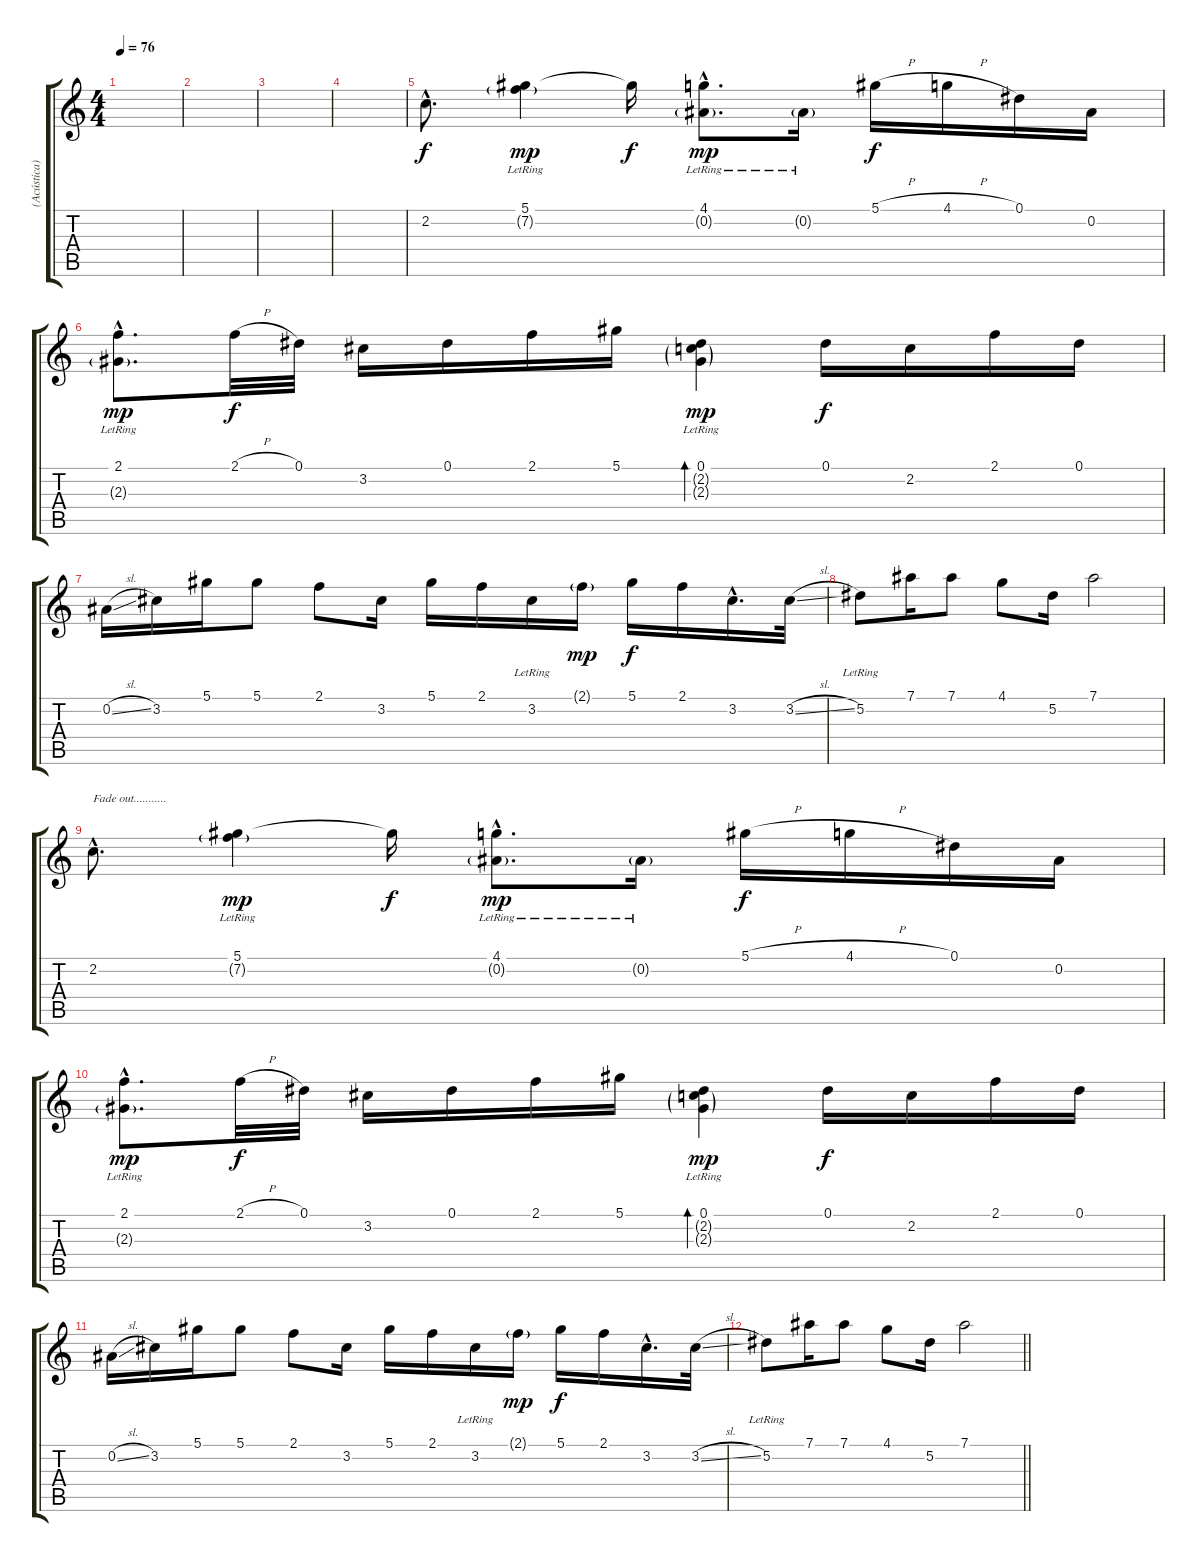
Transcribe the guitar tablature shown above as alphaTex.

\track ("(Acústica)" "(Acústica)") {instrument acousticguitarsteel}
\staff {score tabs}
\tuning (Eb4 Bb3 Gb3 Db3 Ab2 Eb2) {hide}
\ts (4 4)
\tempo 76
\clef g2
\ks c
|
|
|
|
2.2{hac}.8{d volume 14} (5.1 7.2{g lr}).4{dy mp} 5.1{t}.16{dy f} (4.1{hac} 0.2{g hac lr}).8{d dy mp} 0.2{g lr}.16 5.1{h}.16{dy f} 4.1{h}.16 0.1.16 0.2.16 |
(2.1{hac} 2.3{g hac lr}).8{d dy mp} 2.1{h}.32{dy f} 0.1.32 3.2.16 0.1.16 2.1.16 5.1.16 (0.1 2.2{g lr} 2.3{g lr}).4{bd 60 dy mp} 0.1.16{dy f} 2.2.16 2.1.16 0.1.16 |
0.2{sl}.16 3.2.16 5.1.16 5.1.8 2.1.8 3.2.16 5.1.16 2.1.16 3.2{lr}.16 2.1{g}.16{dy mp} 5.1.16{dy f} 2.1.16 3.2{hac}.16{d} 3.2{sl}.32 |
5.2{lr}.8 7.1.16 7.1.8 4.1.8 5.2.16 7.1.2 |
2.2{hac}.8{d txt "Fade out..........." volume 0} (5.1 7.2{g lr}).4{dy mp} 5.1{t}.16{dy f} (4.1{hac} 0.2{g hac lr}).8{d dy mp} 0.2{g lr}.16 5.1{h}.16{dy f} 4.1{h}.16 0.1.16 0.2.16 |
(2.1{hac} 2.3{g hac lr}).8{d dy mp} 2.1{h}.32{dy f} 0.1.32 3.2.16 0.1.16 2.1.16 5.1.16 (0.1 2.2{g lr} 2.3{g lr}).4{bd 60 dy mp} 0.1.16{dy f} 2.2.16 2.1.16 0.1.16 |
0.2{sl}.16 3.2.16 5.1.16 5.1.8 2.1.8 3.2.16 5.1.16 2.1.16 3.2{lr}.16 2.1{g}.16{dy mp} 5.1.16{dy f} 2.1.16 3.2{hac}.16{d} 3.2{sl}.32 |
\barLineRight lightlight
5.2{lr}.8 7.1.16 7.1.8 4.1.8 5.2.16 7.1.2
